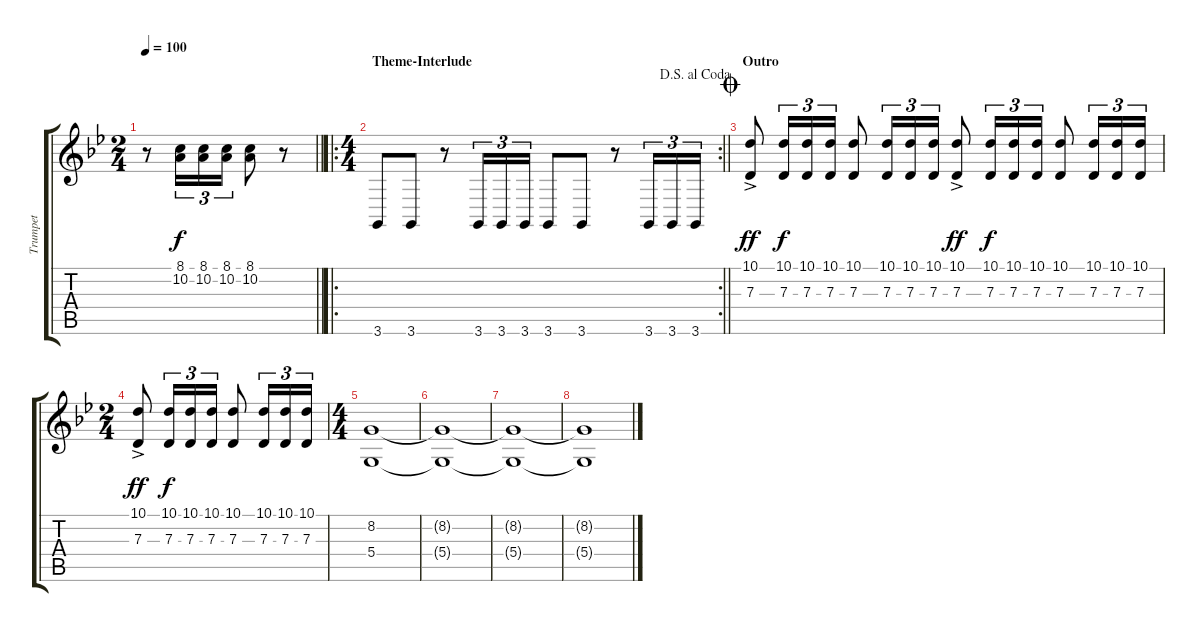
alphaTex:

\track ("Trumpet" "Trumpet") {instrument brasssection}
\staff {score tabs}
\tuning (E4 B3 G3 D3 A2 E2) {hide}
\ts (2 4)
\tempo 100
\clef g2
\barLineRight lightlight
\ks bb
r.8{dy f} (8.1 10.2).16{tu (3 2)} (8.1 10.2).16{tu (3 2)} (8.1 10.2).16{tu (3 2)} (8.1 10.2).8 r.8 |
\ro
\rc 2
\ts (4 4)
\section ("" "Theme-Interlude")
\jump dalsegnoalcoda
\barLineRight lightlight
3.6.8 3.6.8 r.8 3.6.16{tu (3 2)} 3.6.16{tu (3 2)} 3.6.16{tu (3 2)} 3.6.8 3.6.8 r.8 3.6.16{tu (3 2)} 3.6.16{tu (3 2)} 3.6.16{tu (3 2)} |
\section ("" "Outro")
\jump coda
(10.1{ac} 7.3{ac}).8{dy ff} (10.1 7.3).16{tu (3 2) dy f} (10.1 7.3).16{tu (3 2)} (10.1 7.3).16{tu (3 2)} (10.1 7.3).8 (10.1 7.3).16{tu (3 2)} (10.1 7.3).16{tu (3 2)} (10.1 7.3).16{tu (3 2)} (10.1{ac} 7.3{ac}).8{dy ff} (10.1 7.3).16{tu (3 2) dy f} (10.1 7.3).16{tu (3 2)} (10.1 7.3).16{tu (3 2)} (10.1 7.3).8 (10.1 7.3).16{tu (3 2)} (10.1 7.3).16{tu (3 2)} (10.1 7.3).16{tu (3 2)} |
\ts (2 4)
(10.1{ac} 7.3{ac}).8{dy ff} (10.1 7.3).16{tu (3 2) dy f} (10.1 7.3).16{tu (3 2)} (10.1 7.3).16{tu (3 2)} (10.1 7.3).8 (10.1 7.3).16{tu (3 2)} (10.1 7.3).16{tu (3 2)} (10.1 7.3).16{tu (3 2)} |
\ts (4 4)
(8.2 5.4).1{volume 2} |
(8.2{t} 5.4{t}).1 |
(8.2{t} 5.4{t}).1 |
(8.2{t} 5.4{t}).1
